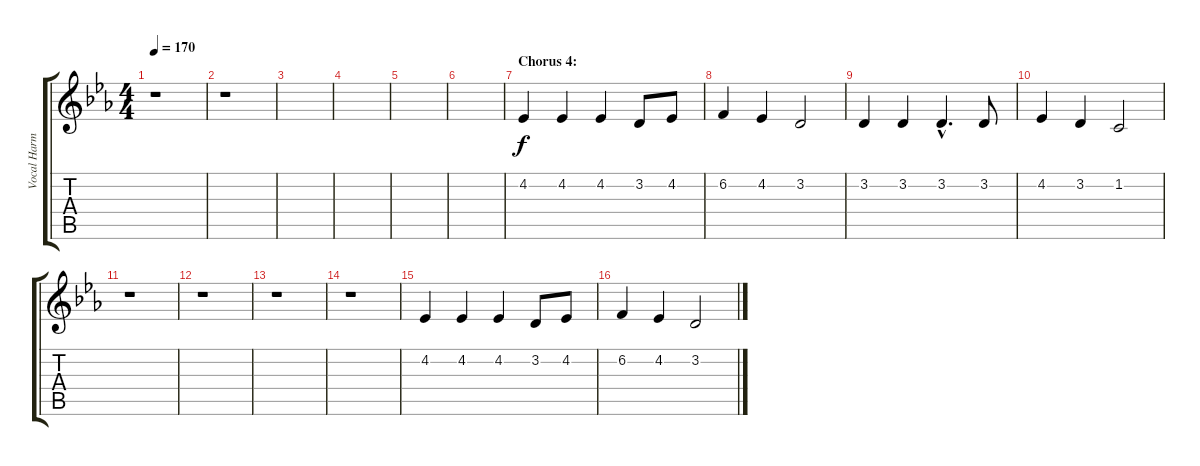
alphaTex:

\track ("Vocal Harmony" "Vocal Harm") {instrument choiraahs}
\staff {score tabs}
\tuning (E4 B3 G3 D3 A2 E2) {hide}
\ts (4 4)
\tempo 170
\clef g2
\ks cminor
r.1{dy f} |
r.1 |
|
|
|
|
\section ("" "Chorus 4:")
4.2.4 4.2.4 4.2.4 3.2.8 4.2.8 |
6.2.4 4.2.4 3.2.2 |
3.2.4 3.2.4 3.2{hac}.4{d} 3.2.8 |
4.2.4 3.2.4 1.2.2 |
r.1 |
r.1 |
r.1 |
r.1 |
4.2.4 4.2.4 4.2.4 3.2.8 4.2.8 |
6.2.4 4.2.4 3.2.2
